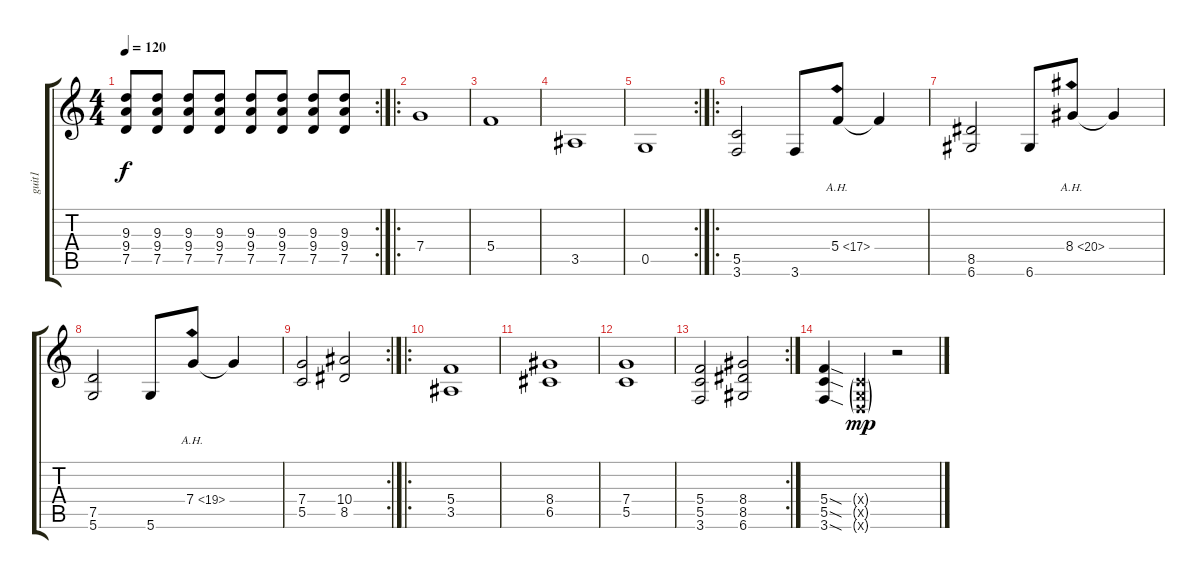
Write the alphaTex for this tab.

\track ("guit1" "guit1") {instrument distortionguitar}
\staff {score tabs}
\tuning (D4 A3 F3 C3 G2 D2) {hide}
\rc 2
\ts (4 4)
\tempo 120
\clef g2
\ks c
(9.3 9.4 7.5).8{dy f} (9.3 9.4 7.5).8 (9.3 9.4 7.5).8 (9.3 9.4 7.5).8 (9.3 9.4 7.5).8 (9.3 9.4 7.5).8 (9.3 9.4 7.5).8 (9.3 9.4 7.5).8 |
\ro
7.4.1 |
5.4.1 |
3.5.1 |
\rc 2
0.5.1 |
\ro
(5.5 3.6).2 3.6.8 5.4{ah 12}.8 5.4{t}.4 |
(8.5 6.6).2 6.6.8 8.4{ah 12}.8 8.4{t}.4 |
(7.5 5.6).2 5.6.8 7.4{ah 12}.8 7.4{t}.4 |
\rc 2
(7.4 5.5).2 (10.4 8.5).2 |
\ro
(5.4 3.5).1 |
(8.4 6.5).1 |
(7.4 5.5).1 |
\rc 2
(5.4 5.5 3.6).2 (8.4 8.5 6.6).2 |
(5.4{sod} 5.5{sod} 3.6{sod}).4 (0.4{g x} 0.5{g x} 0.6{g x}).4{dy mp} r.2
